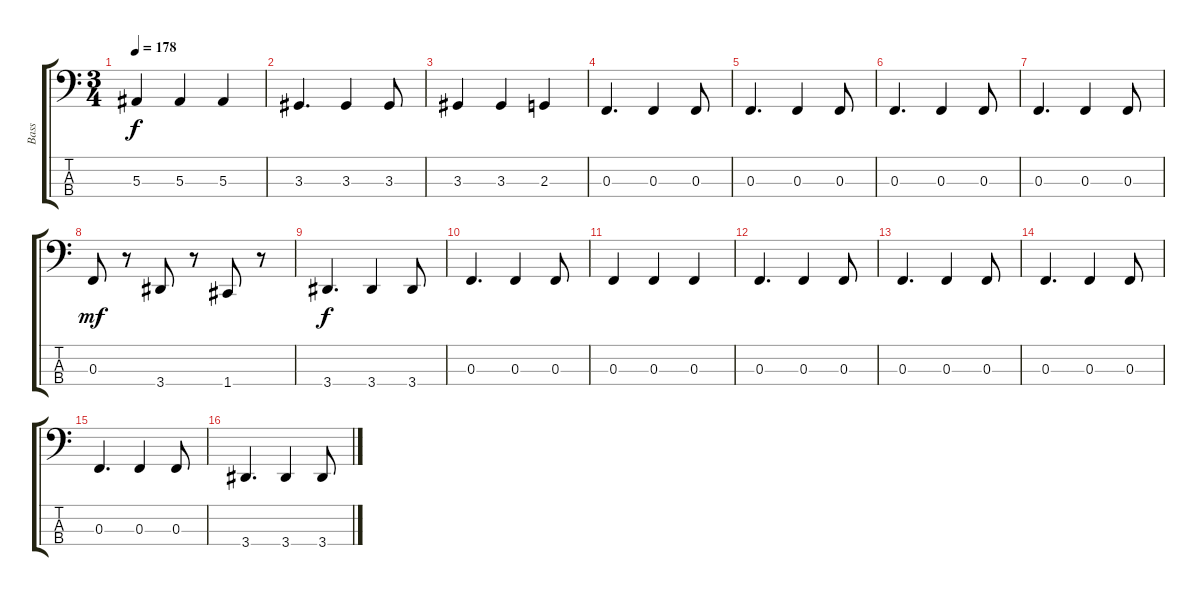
\track ("Bass" "Bass") {instrument slapbass1}
\staff {score tabs}
\tuning (Eb2 Bb1 F1 C1) {hide}
\ts (3 4)
\tempo 178
\clef f4
\ks c
5.3.4{dy f} 5.3.4 5.3.4 |
3.3.4{d} 3.3.4 3.3.8 |
3.3.4 3.3.4 2.3.4 |
0.3.4{d} 0.3.4 0.3.8 |
0.3.4{d} 0.3.4 0.3.8 |
0.3.4{d} 0.3.4 0.3.8 |
0.3.4{d} 0.3.4 0.3.8 |
0.3.8{dy mf} r.8 3.4.8 r.8 1.4.8 r.8 |
3.4.4{d dy f} 3.4.4 3.4.8 |
0.3.4{d} 0.3.4 0.3.8 |
0.3.4 0.3.4 0.3.4 |
0.3.4{d} 0.3.4 0.3.8 |
0.3.4{d} 0.3.4 0.3.8 |
0.3.4{d} 0.3.4 0.3.8 |
0.3.4{d} 0.3.4 0.3.8 |
3.4.4{d} 3.4.4 3.4.8
